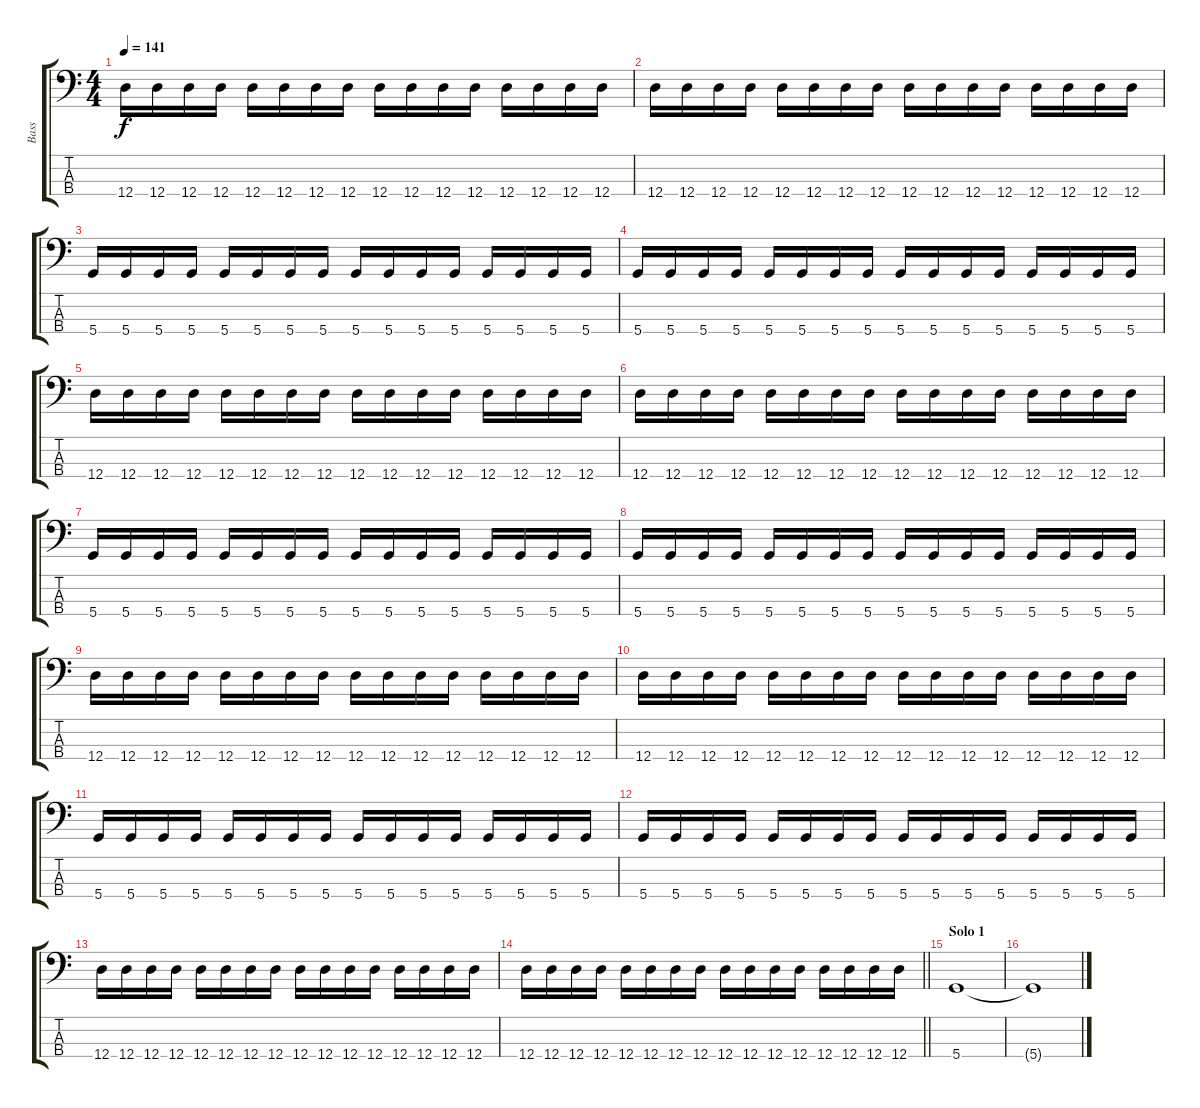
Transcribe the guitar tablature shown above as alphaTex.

\track ("Bass" "Bass") {instrument electricbasspick}
\staff {score tabs}
\tuning (F2 C2 G1 D1) {hide}
\ts (4 4)
\tempo 141
\clef f4
\ks c
12.4.16{dy f} 12.4.16 12.4.16 12.4.16 12.4.16 12.4.16 12.4.16 12.4.16 12.4.16 12.4.16 12.4.16 12.4.16 12.4.16 12.4.16 12.4.16 12.4.16 |
12.4.16 12.4.16 12.4.16 12.4.16 12.4.16 12.4.16 12.4.16 12.4.16 12.4.16 12.4.16 12.4.16 12.4.16 12.4.16 12.4.16 12.4.16 12.4.16 |
5.4.16 5.4.16 5.4.16 5.4.16 5.4.16 5.4.16 5.4.16 5.4.16 5.4.16 5.4.16 5.4.16 5.4.16 5.4.16 5.4.16 5.4.16 5.4.16 |
5.4.16 5.4.16 5.4.16 5.4.16 5.4.16 5.4.16 5.4.16 5.4.16 5.4.16 5.4.16 5.4.16 5.4.16 5.4.16 5.4.16 5.4.16 5.4.16 |
12.4.16 12.4.16 12.4.16 12.4.16 12.4.16 12.4.16 12.4.16 12.4.16 12.4.16 12.4.16 12.4.16 12.4.16 12.4.16 12.4.16 12.4.16 12.4.16 |
12.4.16 12.4.16 12.4.16 12.4.16 12.4.16 12.4.16 12.4.16 12.4.16 12.4.16 12.4.16 12.4.16 12.4.16 12.4.16 12.4.16 12.4.16 12.4.16 |
5.4.16 5.4.16 5.4.16 5.4.16 5.4.16 5.4.16 5.4.16 5.4.16 5.4.16 5.4.16 5.4.16 5.4.16 5.4.16 5.4.16 5.4.16 5.4.16 |
5.4.16 5.4.16 5.4.16 5.4.16 5.4.16 5.4.16 5.4.16 5.4.16 5.4.16 5.4.16 5.4.16 5.4.16 5.4.16 5.4.16 5.4.16 5.4.16 |
12.4.16 12.4.16 12.4.16 12.4.16 12.4.16 12.4.16 12.4.16 12.4.16 12.4.16 12.4.16 12.4.16 12.4.16 12.4.16 12.4.16 12.4.16 12.4.16 |
12.4.16 12.4.16 12.4.16 12.4.16 12.4.16 12.4.16 12.4.16 12.4.16 12.4.16 12.4.16 12.4.16 12.4.16 12.4.16 12.4.16 12.4.16 12.4.16 |
5.4.16 5.4.16 5.4.16 5.4.16 5.4.16 5.4.16 5.4.16 5.4.16 5.4.16 5.4.16 5.4.16 5.4.16 5.4.16 5.4.16 5.4.16 5.4.16 |
5.4.16 5.4.16 5.4.16 5.4.16 5.4.16 5.4.16 5.4.16 5.4.16 5.4.16 5.4.16 5.4.16 5.4.16 5.4.16 5.4.16 5.4.16 5.4.16 |
12.4.16 12.4.16 12.4.16 12.4.16 12.4.16 12.4.16 12.4.16 12.4.16 12.4.16 12.4.16 12.4.16 12.4.16 12.4.16 12.4.16 12.4.16 12.4.16 |
\barLineRight lightlight
12.4.16 12.4.16 12.4.16 12.4.16 12.4.16 12.4.16 12.4.16 12.4.16 12.4.16 12.4.16 12.4.16 12.4.16 12.4.16 12.4.16 12.4.16 12.4.16 |
\section ("" "Solo 1")
5.4.1 |
5.4{t}.1
